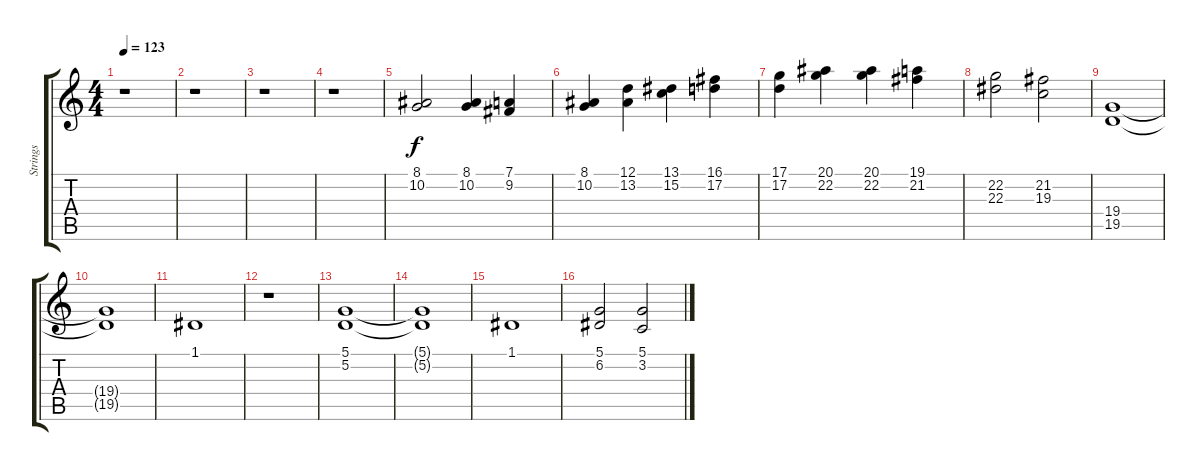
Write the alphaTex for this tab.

\track ("Strings" "Strings") {instrument synthstrings1}
\staff {score tabs}
\tuning (D4 A3 F3 C3 G2 D2) {hide}
\ts (4 4)
\tempo 123
\clef g2
\ks c
r.1{dy f} |
r.1 |
r.1 |
r.1 |
(8.1 10.2).2 (8.1 10.2).4 (7.1 9.2).4 |
(8.1 10.2).4 (12.1 13.2).4 (13.1 15.2).4 (16.1 17.2).4 |
(17.1 17.2).4 (20.1 22.2).4 (20.1 22.2).4 (19.1 21.2).4 |
(22.2 22.3).2 (21.2 19.3).2 |
(19.4 19.5).1 |
(19.4{t} 19.5{t}).1 |
1.1.1 |
r.1 |
(5.1 5.2).1 |
(5.1{t} 5.2{t}).1 |
1.1.1 |
(5.1 6.2).2 (5.1 3.2).2
